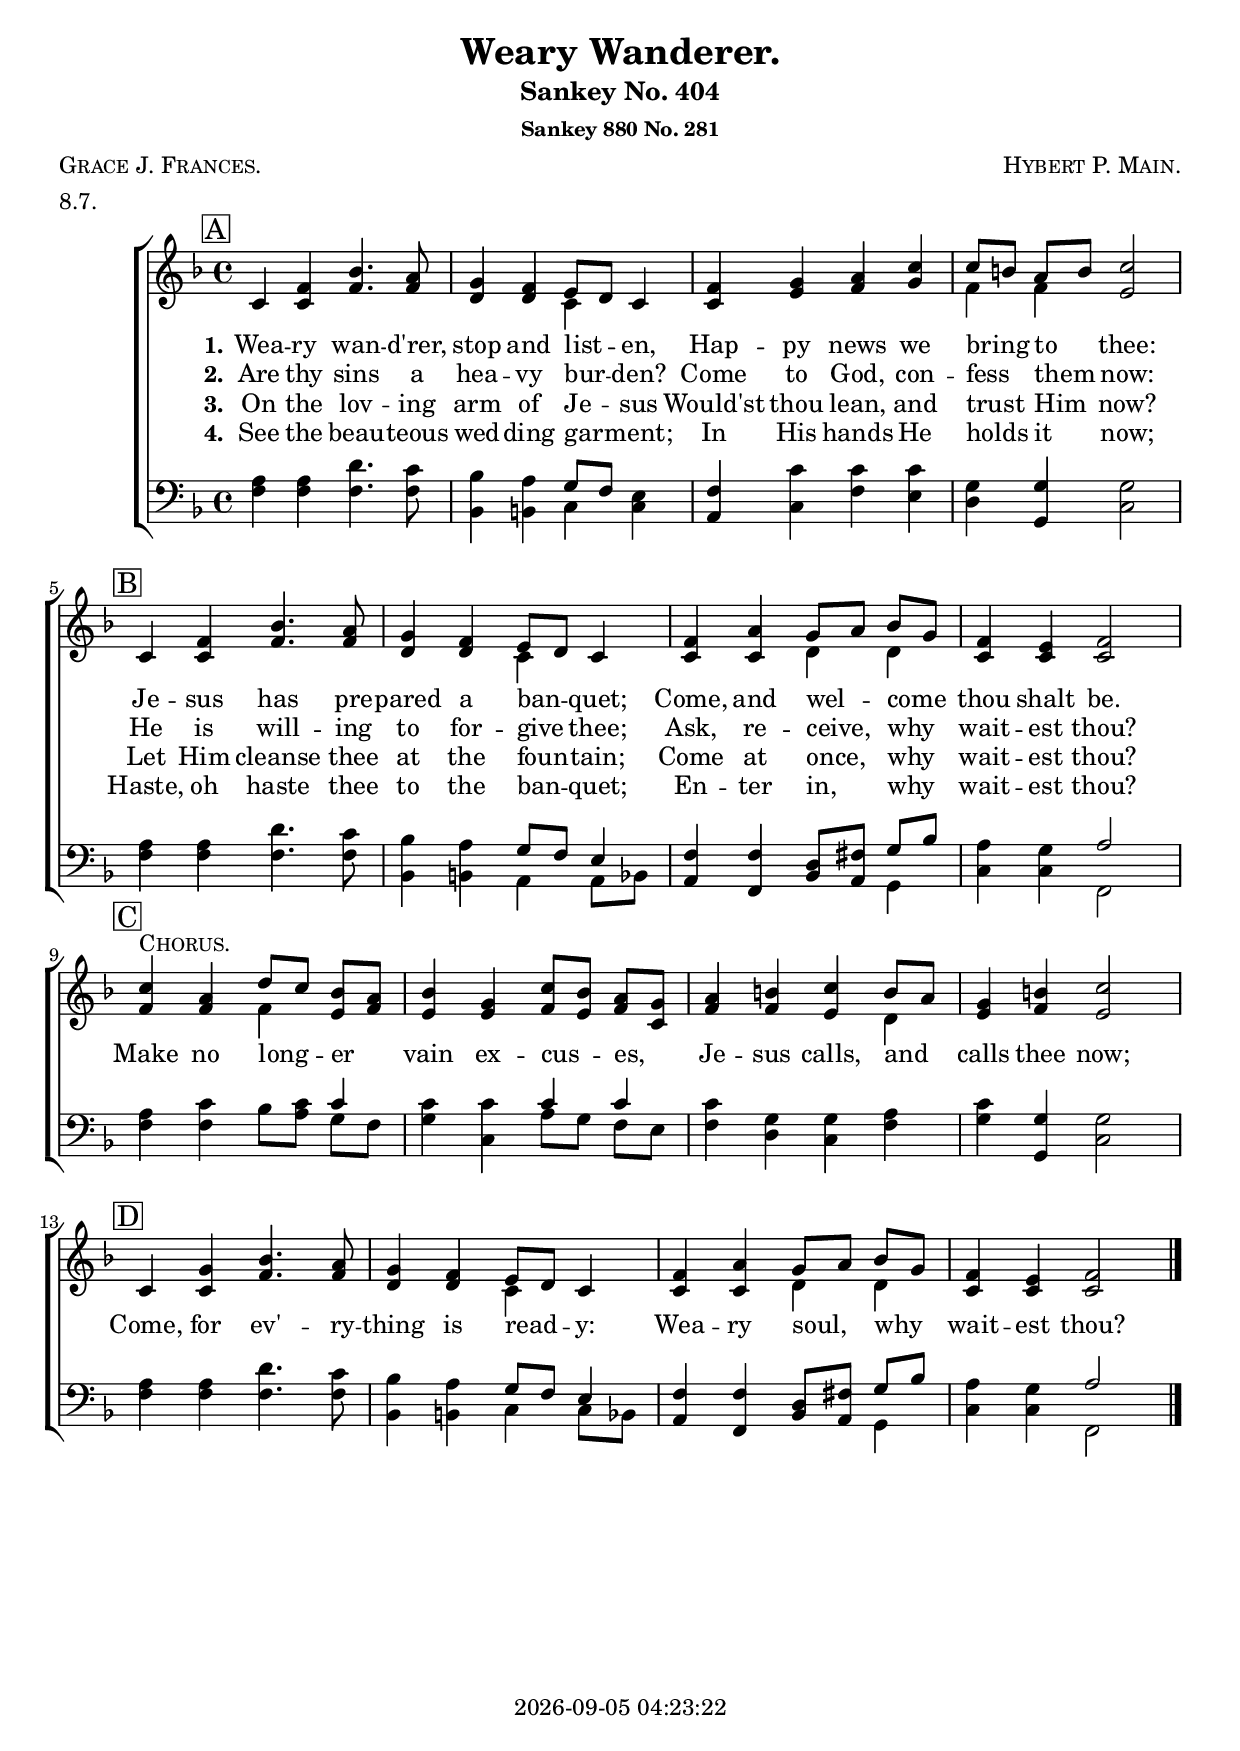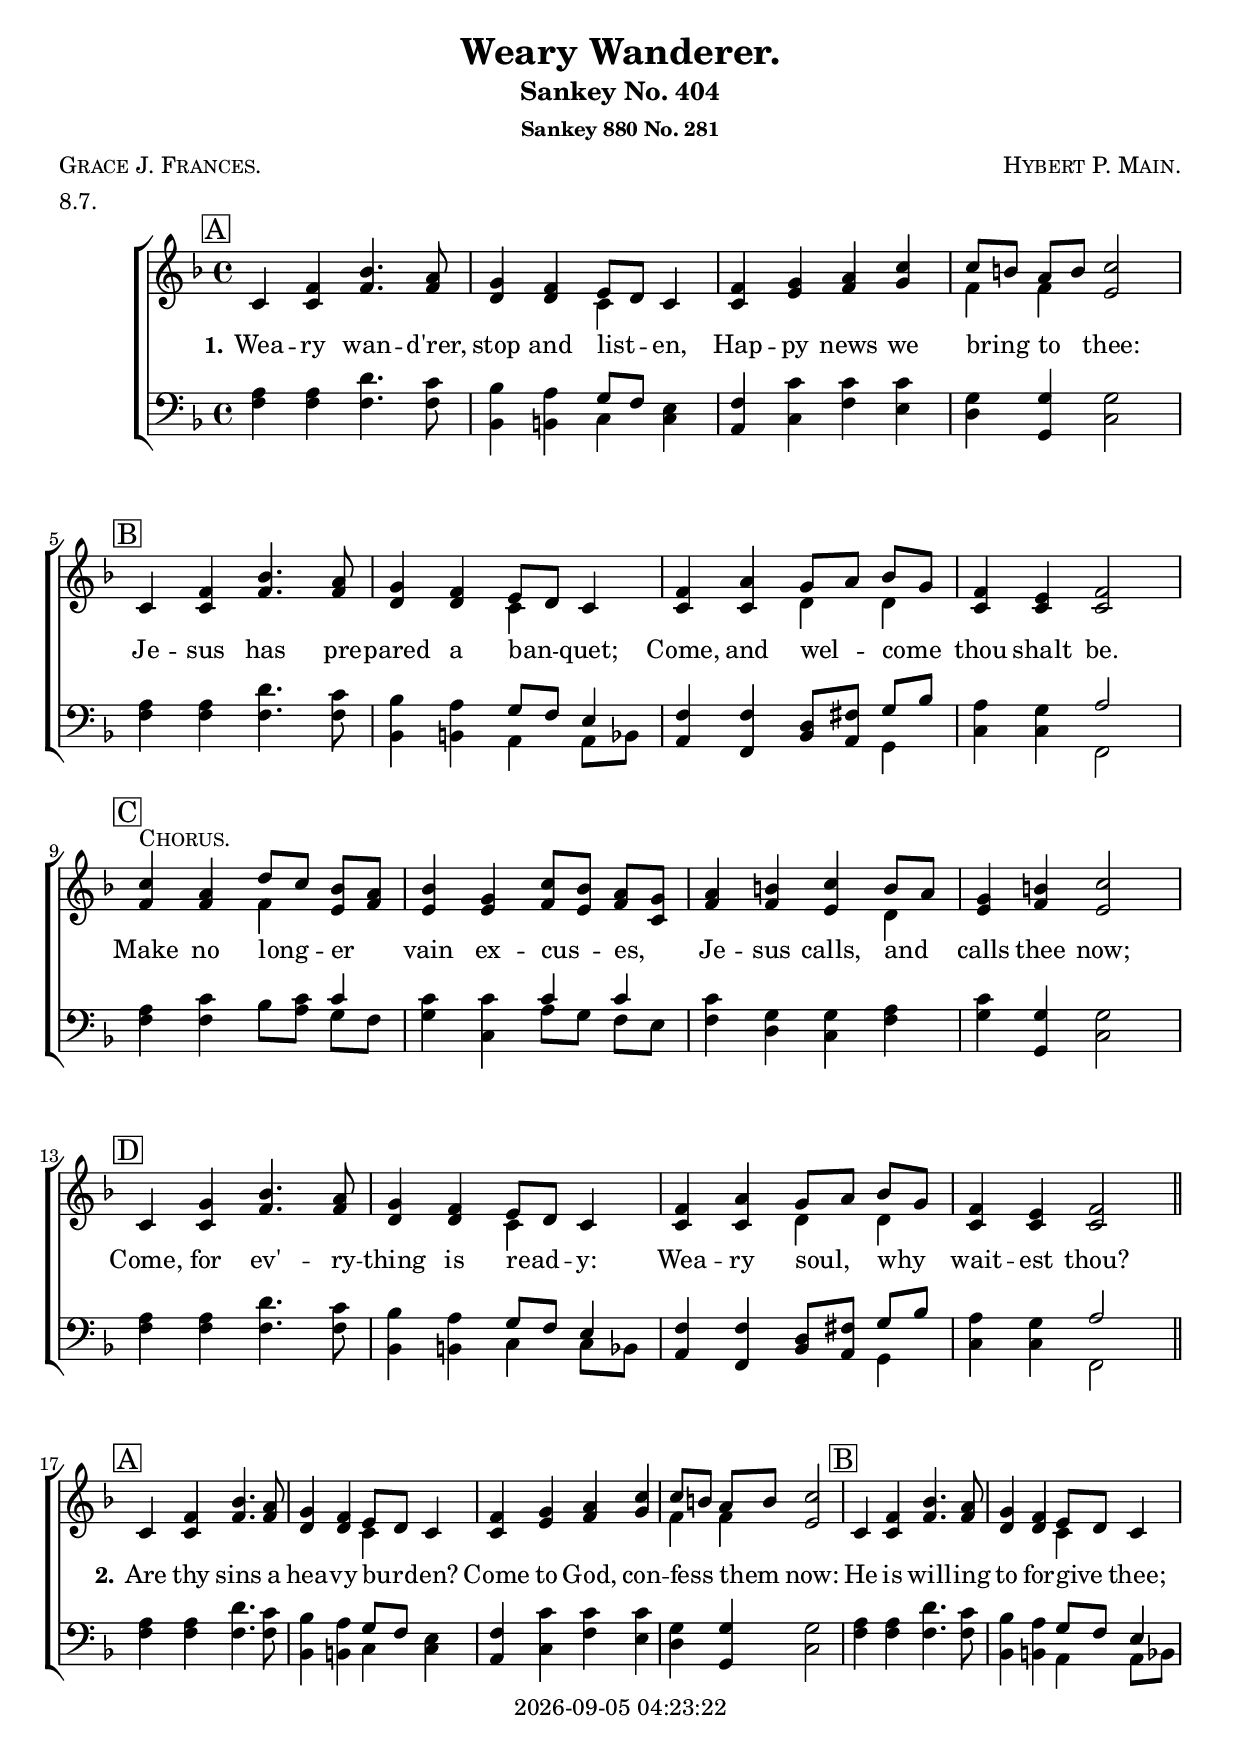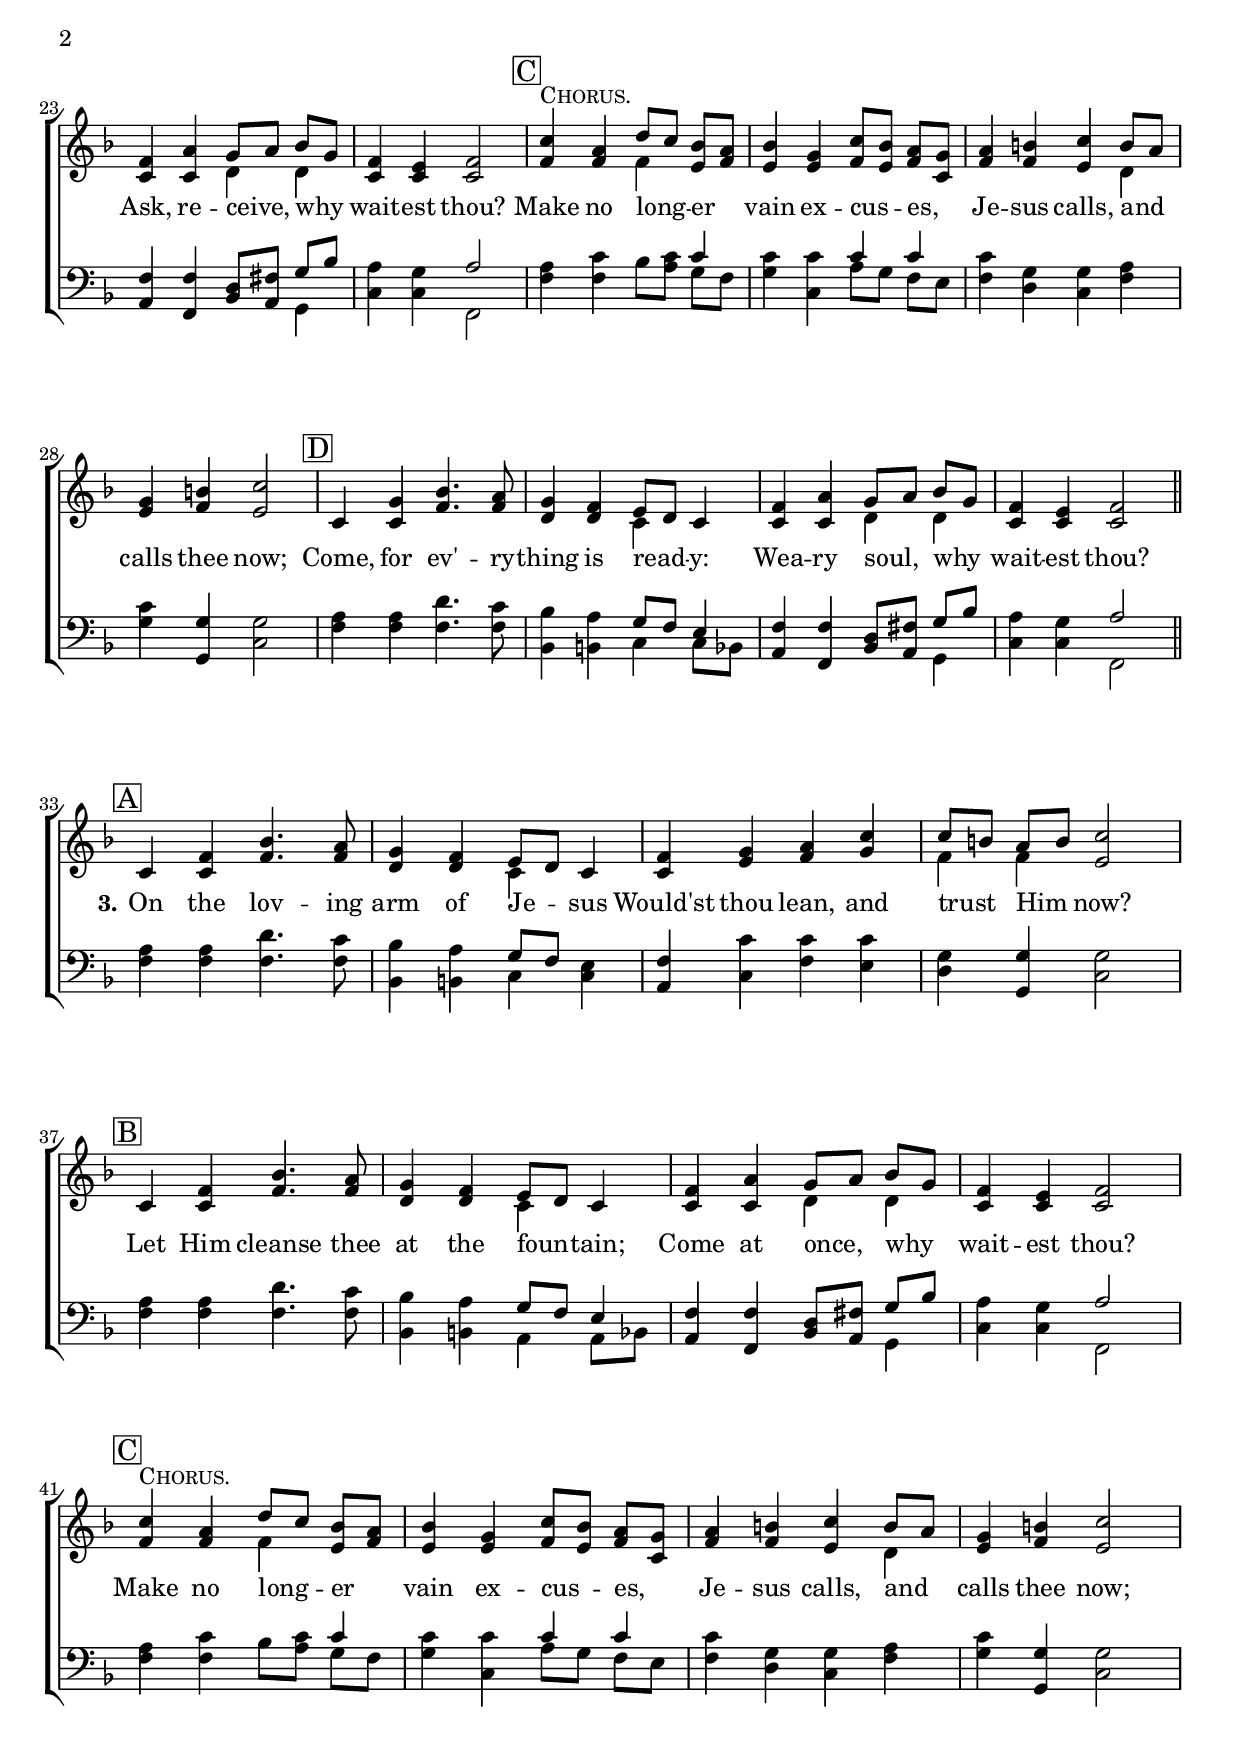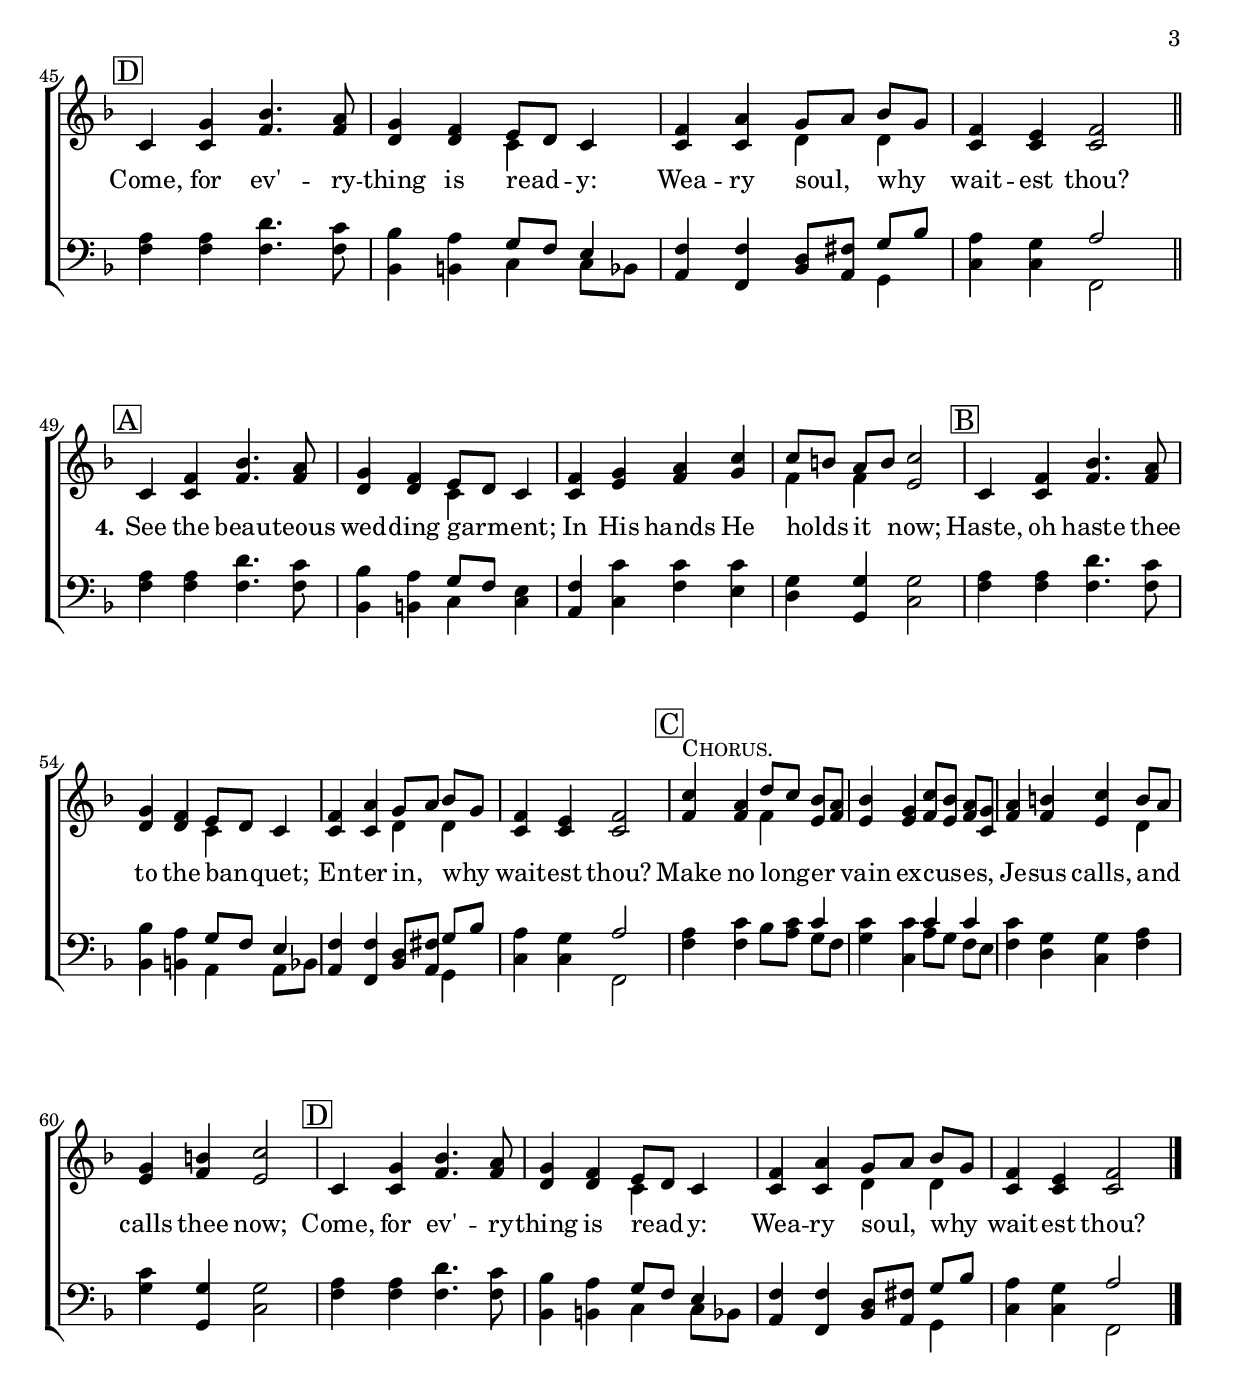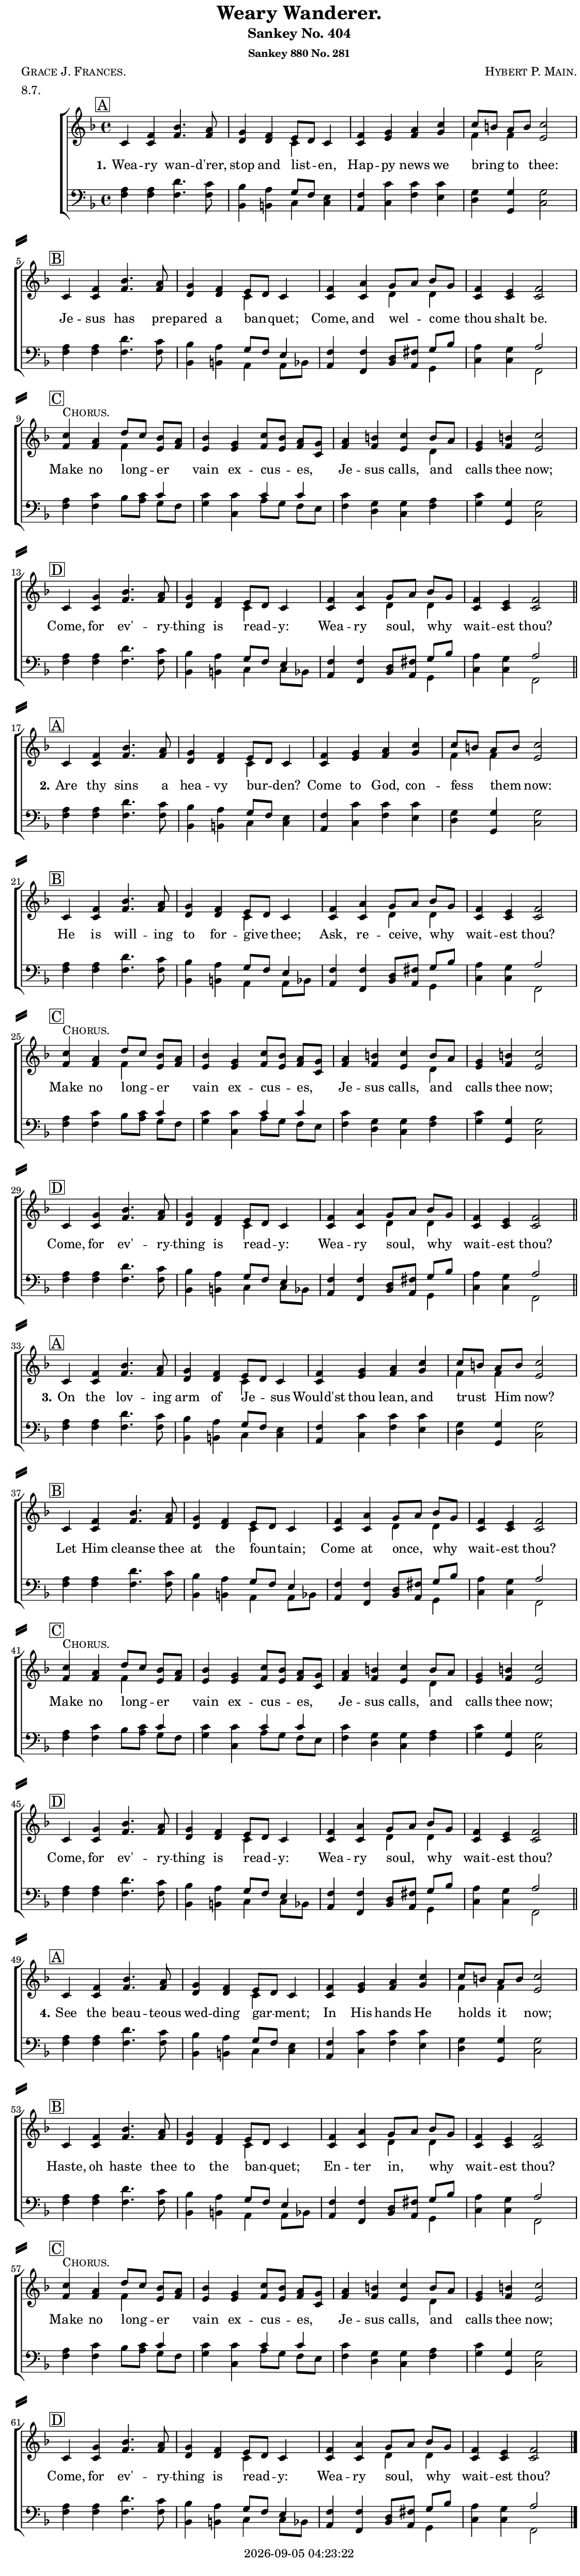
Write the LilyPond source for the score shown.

\version "2.22.1"

\include "articulate.ly"

today = #(strftime "%Y-%m-%d %H:%M:%S" (localtime (current-time)))

\header {
% centered at top
%  dedication  = "dedication"
  title       = "Weary Wanderer."
  subtitle    = "Sankey No. 404"
  subsubtitle = "Sankey 880 No. 281"
%  instrument  = "instrument"
  
% arrangement of following lines:
%
%  poet    composer
%  meter   arranger
%  piece       opus

  composer    = \markup\smallCaps "Hybert P. Main."
%  arranger    = "arranger"
%  opus        = "opus"

  poet        = \markup\smallCaps "Grace J. Frances."
  meter       = \markup\smallCaps "8.7."
%  piece       = \markup\smallCaps "piece"

% centered at bottom
% tagline     = "tagline" % default lilypond version
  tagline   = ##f
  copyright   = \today
}

% #(set-global-staff-size 16)

global = {
  \key f \major
  \time 4/4
}

RehearsalTrack = {
% \set Score.currentBarNumber = #5
  \mark \markup { \box "A" } s1*4
  \mark \markup { \box "B" } s1*4
  \mark \markup { \box "C" } s1*4
  \mark \markup { \box "D" } s1*4
}

TempoTrack = {
  \set Score.tempoHideNote = ##t
  \tempo 4=120
}

nl = { \bar "||" \break }

soprano = \relative {
  \autoBeamOff
  c'4 f bes4. a8
  g4 f e8[d] c4
  f4 g a c
  c8[b] a[b] c2
  c,4 f bes4. a8 % B
  g4 f e8[d] c4
  f4 a g8[a] bes[g]
  f4 e f2
  c'4^\markup\smallCaps Chorus. a d8[c] bes[a] % C
  bes4 g c8[bes] a[g]
  a4 b c b8[a]
  g4 b c2
  c,4 g' bes4. a8 % D
  g4 f e8[d] c4
  f4 a g8[a] bes[g]
  f4 e f2
}

alto = \relative {
  \autoBeamOff
  c'4 4 f4. 8
  d4 4 c c
  c4 e f g
  f4 4 e2
  c4 4 f4. 8 % B
  d4 4 c c
  c4 4 d d
  c4 4 2
  f4 4 4 e8[f] % C
  e4 4 f8[e] f[c]
  f4 4 e d
  e4 f e2
  c4 4 f4. 8 % D
  d4 4 c c
  c4 4 d d
  c4 4 2
}

tenor = \relative {
  \autoBeamOff
  a4 4 d4. c8
  bes4 a g8[f] e4
  f4 c' c c
  g4 4 2
  a4 4 d4. c8 % B
  bes4 a g8[f] e4
  f4 4 d8[fis] g[bes]
  a4 g a2
  a4 c bes8[c] 4 % C
  c4 4 4 4
  c4 g g a
  c4 g g2
  a4 4 d4. c8 % D
  bes4 a g8[f] e4
  f4 4 d8[fis] g[bes]
  a4 g a2
}

bass = \relative {
  \autoBeamOff
  f4 4 4. 8
  bes,4 b c c
  a4 c f e
  d4 g, c2
  f4 4 4. 8 % B
  bes,4 b a a8[bes]
  a4 f bes8[a] g4
  c4 4 f,2
  f'4 4 bes8[a] g[f] % C
  g4 c, a'8[g] f[e]
  f4 d c f
  g4 g, c2
  f4 4 4. 8 % D
  bes,4 b c c8[bes]
  a4 f bes8[a] g4
  c4 4 f,2
}

nom  = {   \set ignoreMelismata = ##t }
yesm = { \unset ignoreMelismata       }

chorus = \lyricmode {
  Make no long -- er vain ex -- cus -- es,
  Je -- sus calls, and calls thee now;
  Come, for ev' -- ry -- thing is read -- y:
  Wea -- ry soul, why wait -- est thou?
}

chorusMen = \lyricmode {
}

verses = 4

wordsOne = \lyricmode {
  \set stanza = "1."
  Wea -- ry wan -- d'rer, stop and list -- en,
  Hap -- py news we bring to thee:
  Je -- sus has pre -- pared a ban -- quet;
  Come, and wel -- come thou shalt be.
}
  
wordsTwo = \lyricmode {
  \set stanza = "2."
  Are thy sins a hea -- vy bur -- den?
  Come to God, con -- fess them now:
  He is will -- ing to for -- give thee;
  Ask, re -- ceive, why wait -- est thou?
}
  
wordsThree = \lyricmode {
  \set stanza = "3."
  On the lov -- ing arm of Je -- sus
  Would'st thou lean, and trust Him now?
  Let Him cleanse thee at the foun -- tain;
  Come at once, why wait -- est thou?
}
  
wordsFour = \lyricmode {
  \set stanza = "4."
  See the beau -- teous wed -- ding gar -- ment;
  In His hands He holds it now;
  Haste, oh haste thee to the ban -- quet;
  En -- ter in, why wait -- est thou?
}
  
wordsMidi = \lyricmode {
  \set stanza = "1."
  "Wea" "ry " wan "d'rer, " "stop " "and " list "en, "
  "\nHap" "py " "news " "we " "bring " "to " "thee: "
  "\nJe" "sus " "has " pre "pared " "a " ban "quet; "
  "\nCome, " "and " wel "come " "thou " "shalt " "be. "
  "\nMake " "no " long "er " "vain " ex cus "es, "
  "\nJe" "sus " "calls, " "and " "calls " "thee " "now; "
  "\nCome, " "for " ev' ry "thing " "is " read "y: "
  "\nWea" "ry " "soul, " "why " wait "est " "thou? "

  \set stanza = "2."
  "\nAre " "thy " "sins " "a " hea "vy " bur "den? "
  "\nCome " "to " "God, " con "fess " "them " "now: "
  "\nHe " "is " will "ing " "to " for "give " "thee; "
  "\nAsk, " re "ceive, " "why " wait "est " "thou? "
  "\nMake " "no " long "er " "vain " ex cus "es, "
  "\nJe" "sus " "calls, " "and " "calls " "thee " "now; "
  "\nCome, " "for " ev' ry "thing " "is " read "y: "
  "\nWea" "ry " "soul, " "why " wait "est " "thou? "

  \set stanza = "3."
  "\nOn " "the " lov "ing " "arm " "of " Je "sus "
  "\nWould'st " "thou " "lean, " "and " "trust " "Him " "now? "
  "\nLet " "Him " "cleanse " "thee " "at " "the " foun "tain; "
  "\nCome " "at " "once, " "why " wait "est " "thou? "
  "\nMake " "no " long "er " "vain " ex cus "es, "
  "\nJe" "sus " "calls, " "and " "calls " "thee " "now; "
  "\nCome, " "for " ev' ry "thing " "is " read "y: "
  "\nWea" "ry " "soul, " "why " wait "est " "thou? "

  \set stanza = "4."
  "\nSee " "the " beau "teous " wed "ding " gar "ment; "
  "\nIn " "His " "hands " "He " "holds " "it " "now; "
  "\nHaste, " "oh " "haste " "thee " "to " "the " ban "quet; "
  "\nEn" "ter " "in, " "why " wait "est " "thou? "
  "\nMake " "no " long "er " "vain " ex cus "es, "
  "\nJe" "sus " "calls, " "and " "calls " "thee " "now; "
  "\nCome, " "for " ev' ry "thing " "is " read "y: "
  "\nWea" "ry " "soul, " "why " wait "est " "thou? "
}

wordsMidiMen = \lyricmode {
}

\book {
  \bookOutputSuffix "midi"
  \score {
%    \articulate
        \new ChoirStaff <<
                                % Soprano staff
          \new Staff = soprano
          <<
            \new Voice { \repeat unfold \verses \TempoTrack     }
            \new Voice { \global \repeat unfold \verses \soprano \bar "|." }
            \addlyrics \wordsMidi
          >>
                                % Alto staff
          \new Staff = alto
          <<
            \new Voice { \global \repeat unfold \verses { \alto \nl } \bar "|." }
          >>
                                % Tenor staff
          \new Staff = tenor
          <<
            \clef "treble_8"
            \new Voice { \global \repeat unfold \verses \tenor }
            \addlyrics \wordsMidiMen
          >>
                                % Bass staff
          \new Staff = bass
          <<
            \clef "bass"
            \new Voice { \global \repeat unfold \verses \bass }
          >>
        >>
    \midi {}
  }
}

\book {
  \bookOutputSuffix "repeat"
  \score {
        \new ChoirStaff <<
                                  % Joint soprano/alto staff
          \new Staff = women \with { printPartCombineTexts = ##f }
          <<
            \new Voice \RehearsalTrack
            \new Voice \TempoTrack
            \new NullVoice = "aligner" \soprano
            \new Voice \partCombine { \global \soprano \bar "|." } { \global \alto }
            \new Lyrics \lyricsto "aligner" { \wordsOne \chorus }
            \new Lyrics \lyricsto "aligner"   \wordsTwo
            \new Lyrics \lyricsto "aligner"   \wordsThree
            \new Lyrics \lyricsto "aligner"   \wordsFour
          >>
                                  % Joint tenor/bass staff
          \new Staff = men \with { printPartCombineTexts = ##f }
          <<
            \clef "bass"
            \new Voice \partCombine { \global \tenor } { \global \bass }
            \new NullVoice = alignerT { \tenor }
          >>
          \new Lyrics \with {alignAboveContext = men} \lyricsto alignerT \chorusMen
        >>
    \layout {
      indent = 1.5\cm
      \pointAndClickOff
      \context {
        \Staff \RemoveAllEmptyStaves
      }
    }
  }
}

\book {
  \bookOutputSuffix "single"
  \score {
        \new ChoirStaff <<
                                  % Joint soprano/alto staff
          \new Staff = women \with { printPartCombineTexts = ##f }
          <<
            \new Voice { \repeat unfold \verses \RehearsalTrack }
            \new Voice { \repeat unfold \verses \TempoTrack }
            \new NullVoice = "aligner" { \repeat unfold \verses \soprano }
            \new Voice \partCombine { \global \repeat unfold \verses \soprano \bar "|." }
                                    { \global \repeat unfold \verses { \alto \nl } \bar "|." }
            \new Lyrics \lyricsto "aligner" { \wordsOne   \chorus
                                              \wordsTwo   \chorus
                                              \wordsThree \chorus
                                              \wordsFour  \chorus
                                            }
          >>
                                  % Joint tenor/bass staff
          \new Staff = men \with { printPartCombineTexts = ##f }
          <<
            \clef "bass"
            \new Voice \partCombine { \global \repeat unfold \verses \tenor }
                                    { \global \repeat unfold \verses \bass }
            \new NullVoice = alignerT { \repeat unfold \verses \tenor }
          >>
          \new Lyrics \with {alignAboveContext = men} \lyricsto alignerT { \repeat unfold \verses \chorusMen }
        >>
    \layout {
      indent = 1.5\cm
      \pointAndClickOff
      \context {
        \Staff \RemoveAllEmptyStaves
      }
    }
  }
}

\book {
  \bookOutputSuffix "singlepage"
  \paper {
    top-margin = 0
    left-margin = 7
    right-margin = 1
    paper-width = 190\mm
    page-breaking = #ly:one-page-breaking
    system-system-spacing.basic-distance = #15
    system-separator-markup = \slashSeparator
  }
  \score {
        \new ChoirStaff <<
                                  % Joint soprano/alto staff
          \new Staff = women \with { printPartCombineTexts = ##f }
          <<
            \new Voice { \repeat unfold \verses \RehearsalTrack }
            \new Voice { \repeat unfold \verses \TempoTrack }
            \new NullVoice = "aligner" { \repeat unfold \verses \soprano }
            \new Voice \partCombine { \global \repeat unfold \verses \soprano \bar "|." }
                                    { \global \repeat unfold \verses { \alto \nl } \bar "|." }
            \new Lyrics \lyricsto "aligner" { \wordsOne   \chorus
                                              \wordsTwo   \chorus
                                              \wordsThree \chorus
                                              \wordsFour  \chorus
                                            }
          >>
                                  % Joint tenor/bass staff
          \new Staff = men \with { printPartCombineTexts = ##f }
          <<
            \clef "bass"
            \new Voice \partCombine { \global \repeat unfold \verses \tenor }
                                    { \global \repeat unfold \verses \bass }
            \new NullVoice = alignerT { \repeat unfold \verses \tenor }
          >>
          \new Lyrics \with {alignAboveContext = men} \lyricsto alignerT { \repeat unfold \verses \chorusMen }
        >>
    \layout {
      indent = 1.5\cm
      \pointAndClickOff
      \context {
        \Staff \RemoveAllEmptyStaves
      }
    }
  }
}
